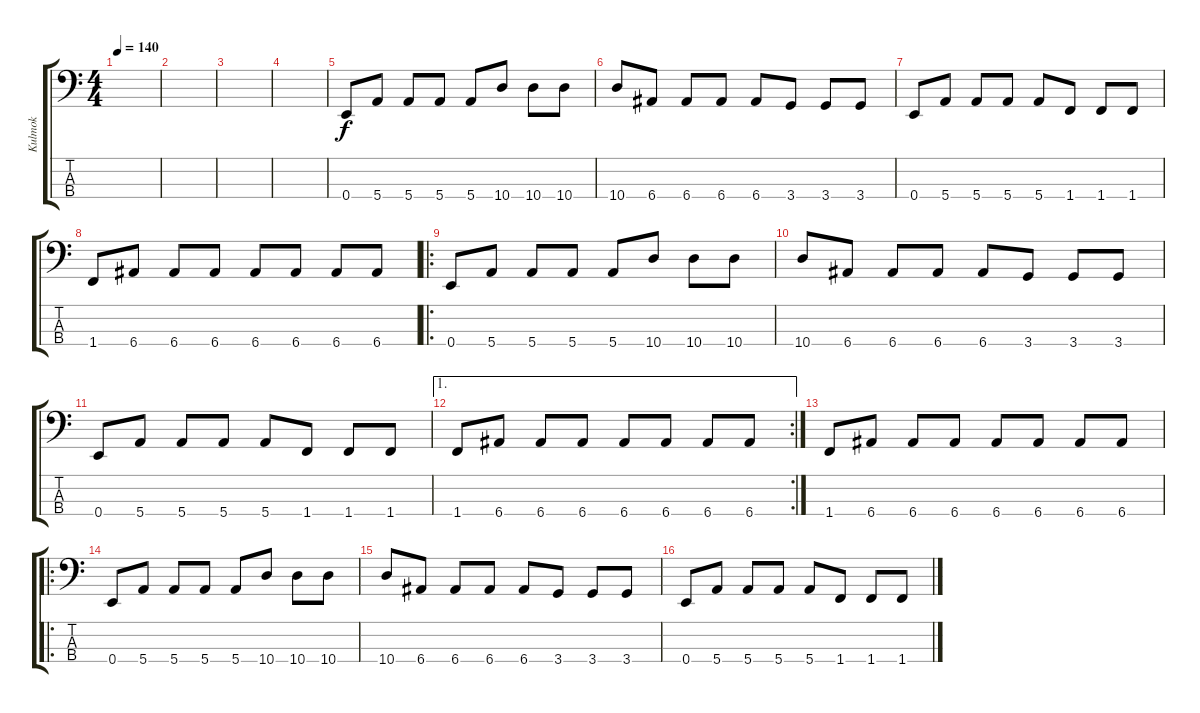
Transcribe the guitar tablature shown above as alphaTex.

\track ("Kulmok" "Kulmok") {instrument electricbasspick}
\staff {score tabs}
\tuning (G2 D2 A1 E1) {hide}
\ts (4 4)
\tempo 140
\clef f4
\ks c
|
|
|
|
0.4.8 5.4.8 5.4.8 5.4.8 5.4.8 10.4.8 10.4.8 10.4.8 |
10.4.8 6.4.8 6.4.8 6.4.8 6.4.8 3.4.8 3.4.8 3.4.8 |
0.4.8 5.4.8 5.4.8 5.4.8 5.4.8 1.4.8 1.4.8 1.4.8 |
1.4.8 6.4.8 6.4.8 6.4.8 6.4.8 6.4.8 6.4.8 6.4.8 |
\ro
0.4.8 5.4.8 5.4.8 5.4.8 5.4.8 10.4.8 10.4.8 10.4.8 |
10.4.8 6.4.8 6.4.8 6.4.8 6.4.8 3.4.8 3.4.8 3.4.8 |
0.4.8 5.4.8 5.4.8 5.4.8 5.4.8 1.4.8 1.4.8 1.4.8 |
\ae 1
\rc 2
1.4.8 6.4.8 6.4.8 6.4.8 6.4.8 6.4.8 6.4.8 6.4.8 |
1.4.8 6.4.8 6.4.8 6.4.8 6.4.8 6.4.8 6.4.8 6.4.8 |
\ro
0.4.8 5.4.8 5.4.8 5.4.8 5.4.8 10.4.8 10.4.8 10.4.8 |
10.4.8 6.4.8 6.4.8 6.4.8 6.4.8 3.4.8 3.4.8 3.4.8 |
0.4.8 5.4.8 5.4.8 5.4.8 5.4.8 1.4.8 1.4.8 1.4.8
